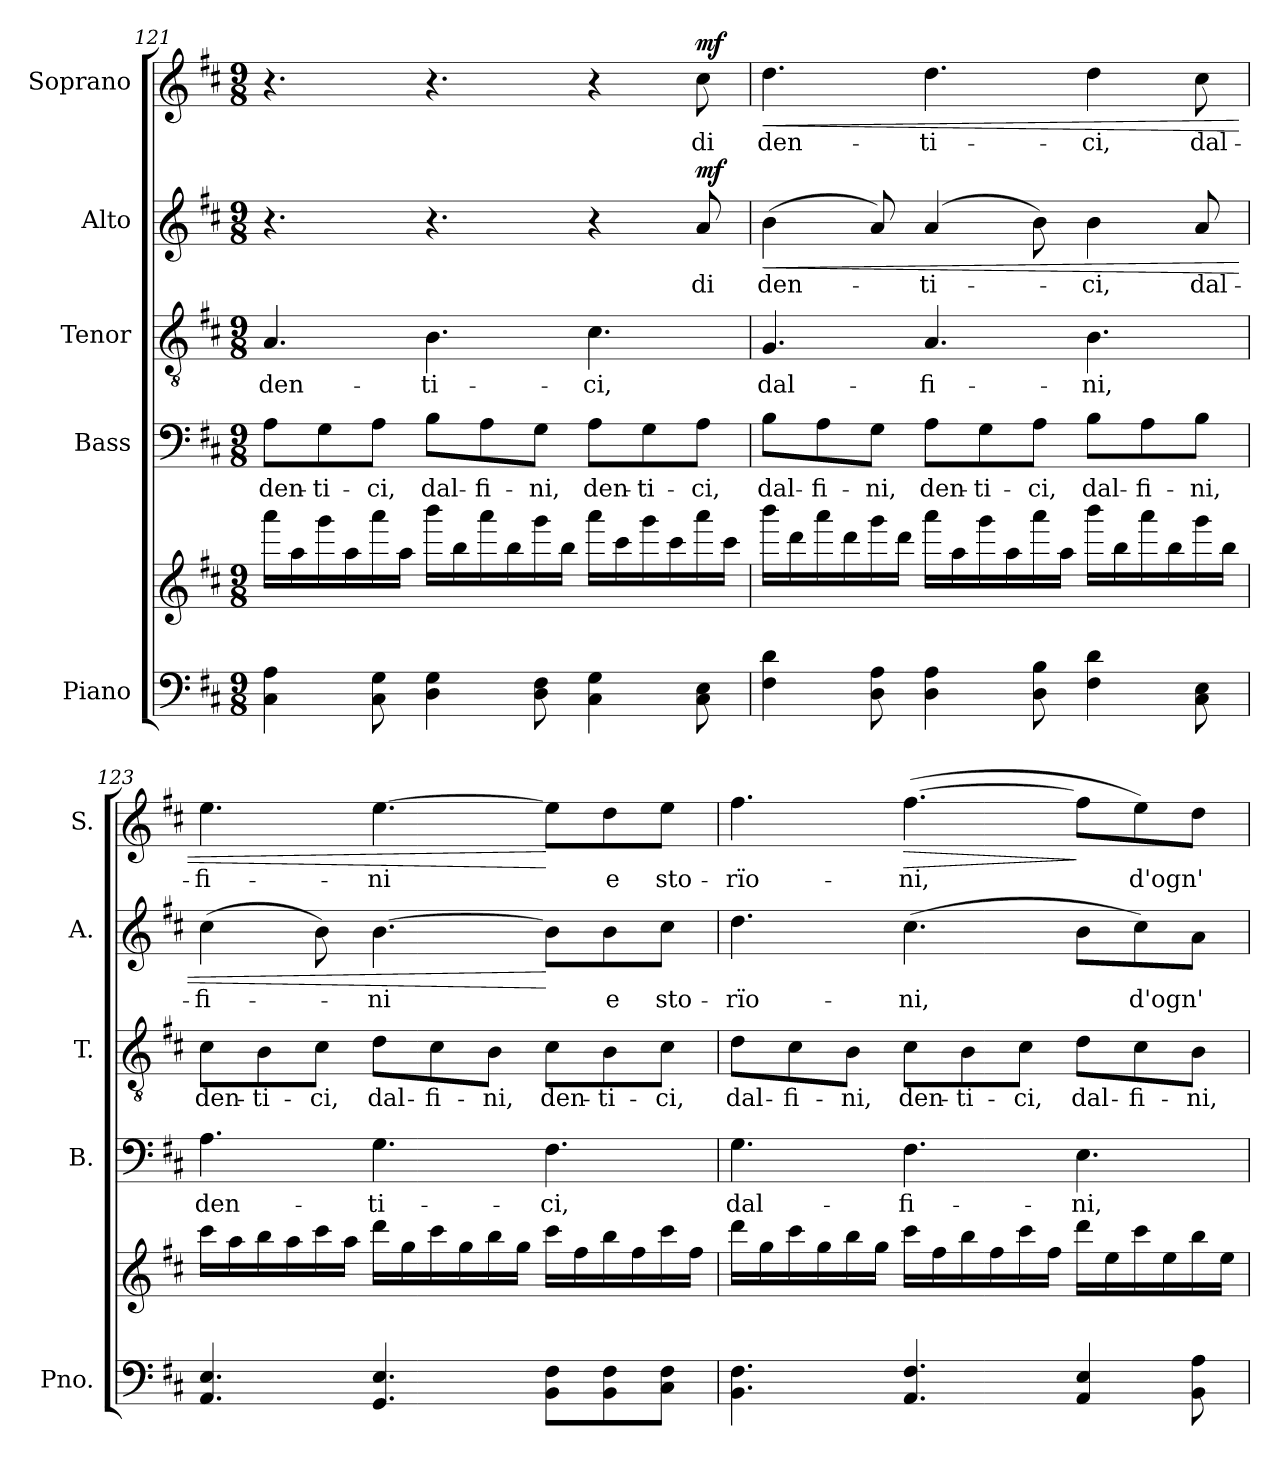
**kern	**kern	**kern	**text	**kern	**text	**kern	**text	**dynam	**kern	**text	**dynam
*part5	*part5	*part4	*part4	*part3	*part3	*part2	*part2	*part2	*part1	*part1	*part1
*staff6	*staff5	*staff4	*staff4	*staff3	*staff3	*staff2	*staff2	*staff2	*staff1	*staff1	*staff1
*I"Piano	*	*I"Bass	*	*I"Tenor	*	*I"Alto	*	*	*I"Soprano	*	*
*I'Pno.	*	*I'B.	*	*I'T.	*	*I'A.	*	*	*I'S.	*	*
!!LO:LB:g=z
*clefF4	*clefG2	*clefF4	*	*clefGv2	*	*clefG2	*	*	*clefG2	*	*
*	*	*	*	*ITrd7c12	*	*	*	*	*	*	*
*k[f#c#]	*k[f#c#]	*k[f#c#]	*	*k[f#c#]	*	*k[f#c#]	*	*	*k[f#c#]	*	*
*D:	*D:	*D:	*	*D:	*	*D:	*	*	*D:	*	*
*M9/8	*M9/8	*M9/8	*	*M9/8	*	*M9/8	*	*	*M9/8	*	*
=121	=121	=121	=121	=121	=121	=121	=121	=121	=121	=121	=121
!	!	!	!LO:LY:b:color=#000000	!	!	!	!	!	!	!	!
!	!	!	!	!	!LO:LY:b:color=#000000	!	!	!	!	!	!
4C#i\ 4Ai	16aaai\LL	8Ai\L	den-	4.AAi/	den-	4.r	.	.	4.r	.	.
.	16aai\	.	.	.	.	.	.	.	.	.	.
!	!	!	!LO:LY:b:color=#000000	!	!	!	!	!	!	!	!
.	16gggi\	8Gi\	-ti-	.	.	.	.	.	.	.	.
.	16aai\	.	.	.	.	.	.	.	.	.	.
!	!	!	!LO:LY:b:color=#000000	!	!	!	!	!	!	!	!
8C#i\ 8Gi	16aaai\	8Ai\J	-ci,	.	.	.	.	.	.	.	.
.	16aai\JJ	.	.	.	.	.	.	.	.	.	.
!	!	!	!LO:LY:b:color=#000000	!	!	!	!	!	!	!	!
!	!	!	!	!	!LO:LY:b:color=#000000	!	!	!	!	!	!
4Di\ 4Gi	16bbbi\LL	8Bi\L	dal-	4.BBi\	-ti-	4.r	.	.	4.r	.	.
.	16bbi\	.	.	.	.	.	.	.	.	.	.
!	!	!	!LO:LY:b:color=#000000	!	!	!	!	!	!	!	!
.	16aaai\	8Ai\	-fi-	.	.	.	.	.	.	.	.
.	16bbi\	.	.	.	.	.	.	.	.	.	.
!	!	!	!LO:LY:b:color=#000000	!	!	!	!	!	!	!	!
8Di\ 8F#i	16gggi\	8Gi\J	-ni,	.	.	.	.	.	.	.	.
.	16bbi\JJ	.	.	.	.	.	.	.	.	.	.
!	!	!	!LO:LY:b:color=#000000	!	!	!	!	!	!	!	!
!	!	!	!	!	!LO:LY:b:color=#000000	!	!	!	!	!	!
4C#i\ 4Gi	16aaai\LL	8Ai\L	den-	4.C#i\	-ci,	4r	.	.	4r	.	.
.	16ccc#i\	.	.	.	.	.	.	.	.	.	.
!	!	!	!LO:LY:b:color=#000000	!	!	!	!	!	!	!	!
.	16gggi\	8Gi\	-ti-	.	.	.	.	.	.	.	.
.	16ccc#i\	.	.	.	.	.	.	.	.	.	.
!	!	!	!LO:LY:b:color=#000000	!	!	!	!	!	!	!	!
!	!	!	!	!	!	!	!LO:LY:b:color=#000000	!	!	!	!
!	!	!	!	!	!	!	!	!	!	!LO:LY:b:color=#000000	!
8C#i\ 8Ei	16aaai\	8Ai\J	-ci,	.	.	8ai/	di	mf	8cc#i\	di	mf
.	16ccc#i\JJ	.	.	.	.	.	.	.	.	.	.
=122	=122	=122	=122	=122	=122	=122	=122	=122	=122	=122	=122
!	!	!	!LO:LY:b:color=#000000	!	!	!	!	!	!	!	!
!	!	!	!	!	!LO:LY:b:color=#000000	!	!	!	!	!	!
!	!	!	!	!	!	!	!LO:LY:b:color=#000000	!LO:HP:b	!	!	!
!	!	!	!	!	!	!	!	!	!	!LO:LY:b:color=#000000	!LO:HP:b
4F#i\ 4di	16bbbi\LL	8Bi\L	dal-	4.GGi/	dal-	(4bi\	den-	<	4.ddi\	den-	<
.	16dddi\	.	.	.	.	.	.	.	.	.	.
!	!	!	!LO:LY:b:color=#000000	!	!	!	!	!	!	!	!
.	16aaai\	8Ai\	-fi-	.	.	.	.	.	.	.	.
.	16dddi\	.	.	.	.	.	.	.	.	.	.
!	!	!	!LO:LY:b:color=#000000	!	!	!	!	!	!	!	!
8Di\ 8Ai	16gggi\	8Gi\J	-ni,	.	.	8ai/)	.	.	.	.	.
.	16dddi\JJ	.	.	.	.	.	.	.	.	.	.
!	!	!	!LO:LY:b:color=#000000	!	!	!	!	!	!	!	!
!	!	!	!	!	!LO:LY:b:color=#000000	!	!	!	!	!	!
!	!	!	!	!	!	!	!LO:LY:b:color=#000000	!	!	!	!
!	!	!	!	!	!	!	!	!	!	!LO:LY:b:color=#000000	!
4Di\ 4Ai	16aaai\LL	8Ai\L	den-	4.AAi/	-fi-	(4ai/	-ti-	.	4.ddi\	-ti-	.
.	16aai\	.	.	.	.	.	.	.	.	.	.
!	!	!	!LO:LY:b:color=#000000	!	!	!	!	!	!	!	!
.	16gggi\	8Gi\	-ti-	.	.	.	.	.	.	.	.
.	16aai\	.	.	.	.	.	.	.	.	.	.
!	!	!	!LO:LY:b:color=#000000	!	!	!	!	!	!	!	!
8Di\ 8Bi	16aaai\	8Ai\J	-ci,	.	.	8bi\)	.	.	.	.	.
.	16aai\JJ	.	.	.	.	.	.	.	.	.	.
!	!	!	!LO:LY:b:color=#000000	!	!	!	!	!	!	!	!
!	!	!	!	!	!LO:LY:b:color=#000000	!	!	!	!	!	!
!	!	!	!	!	!	!	!LO:LY:b:color=#000000	!	!	!	!
!	!	!	!	!	!	!	!	!	!	!LO:LY:b:color=#000000	!
4F#i\ 4di	16bbbi\LL	8Bi\L	dal-	4.BBi\	-ni,	4bi\	-ci,	.	4ddi\	-ci,	.
.	16bbi\	.	.	.	.	.	.	.	.	.	.
!	!	!	!LO:LY:b:color=#000000	!	!	!	!	!	!	!	!
.	16aaai\	8Ai\	-fi-	.	.	.	.	.	.	.	.
.	16bbi\	.	.	.	.	.	.	.	.	.	.
!	!	!	!LO:LY:b:color=#000000	!	!	!	!	!	!	!	!
!	!	!	!	!	!	!	!LO:LY:b:color=#000000	!	!	!	!
!	!	!	!	!	!	!	!	!	!	!LO:LY:b:color=#000000	!
8C#i\ 8Ei	16gggi\	8Bi\J	-ni,	.	.	8ai/	dal-	.	8cc#i\	dal-	.
.	16bbi\JJ	.	.	.	.	.	.	.	.	.	.
=123	=123	=123	=123	=123	=123	=123	=123	=123	=123	=123	=123
!	!	!	!LO:LY:b:color=#000000	!	!	!	!	!	!	!	!
!	!	!	!	!	!LO:LY:b:color=#000000	!	!	!	!	!	!
!	!	!	!	!	!	!	!LO:LY:b:color=#000000	!	!	!	!
!	!	!	!	!	!	!	!	!	!	!LO:LY:b:color=#000000	!
4.AAi/ 4.Ei	16ccc#i\LL	4.Ai\	den-	8C#i\L	den-	(4cc#i\	-fi-	.	4.eei\	-fi-	.
.	16aai\	.	.	.	.	.	.	.	.	.	.
!	!	!	!	!	!LO:LY:b:color=#000000	!	!	!	!	!	!
.	16bbi\	.	.	8BBi\	-ti-	.	.	.	.	.	.
.	16aai\	.	.	.	.	.	.	.	.	.	.
!	!	!	!	!	!LO:LY:b:color=#000000	!	!	!	!	!	!
.	16ccc#i\	.	.	8C#i\J	-ci,	8bi\)	.	.	.	.	.
.	16aai\JJ	.	.	.	.	.	.	.	.	.	.
!	!	!	!LO:LY:b:color=#000000	!	!	!	!	!	!	!	!
!	!	!	!	!	!LO:LY:b:color=#000000	!	!	!	!	!	!
!	!	!	!	!	!	!	!LO:LY:b:color=#000000	!	!	!	!
!	!	!	!	!	!	!	!	!	!	!LO:LY:b:color=#000000	!
4.GGi/ 4.Ei	16dddi\LL	4.Gi\	-ti-	8Di\L	dal-	[>4.bi\	-ni	.	[>4.eei\	-ni	.
.	16ggi\	.	.	.	.	.	.	.	.	.	.
!	!	!	!	!	!LO:LY:b:color=#000000	!	!	!	!	!	!
.	16ccc#i\	.	.	8C#i\	-fi-	.	.	.	.	.	.
.	16ggi\	.	.	.	.	.	.	.	.	.	.
!	!	!	!	!	!LO:LY:b:color=#000000	!	!	!	!	!	!
.	16bbi\	.	.	8BBi\J	-ni,	.	.	.	.	.	.
.	16ggi\JJ	.	.	.	.	.	.	.	.	.	.
!	!	!	!LO:LY:b:color=#000000	!	!	!	!	!	!	!	!
!	!	!	!	!	!LO:LY:b:color=#000000	!	!	!	!	!	!
8BBi\ 8F#iL	16ccc#i\LL	4.F#i\	-ci,	8C#i\L	den-	8bi\L]	.	[	8eei\L]	.	[
.	16ff#i\	.	.	.	.	.	.	.	.	.	.
!	!	!	!	!	!LO:LY:b:color=#000000	!	!	!	!	!	!
!	!	!	!	!	!	!	!LO:LY:b:color=#000000	!	!	!	!
!	!	!	!	!	!	!	!	!	!	!LO:LY:b:color=#000000	!
8BBi\ 8F#i	16bbi\	.	.	8BBi\	-ti-	8bi\	e	.	8ddi\	e	.
.	16ff#i\	.	.	.	.	.	.	.	.	.	.
!	!	!	!	!	!LO:LY:b:color=#000000	!	!	!	!	!	!
!	!	!	!	!	!	!	!LO:LY:b:color=#000000	!	!	!	!
!	!	!	!	!	!	!	!	!	!	!LO:LY:b:color=#000000	!
8C#i\ 8F#iJ	16ccc#i\	.	.	8C#i\J	-ci,	8cc#i\J	sto-	.	8eei\J	sto-	.
.	16ff#i\JJ	.	.	.	.	.	.	.	.	.	.
!!LO:PB:g=z
=124	=124	=124	=124	=124	=124	=124	=124	=124	=124	=124	=124
!	!	!	!LO:LY:b:color=#000000	!	!	!	!	!	!	!	!
!	!	!	!	!	!LO:LY:b:color=#000000	!	!	!	!	!	!
!	!	!	!	!	!	!	!LO:LY:b:color=#000000	!	!	!	!
!	!	!	!	!	!	!	!	!	!	!LO:LY:b:color=#000000	!
4.BBi\ 4.F#i	16dddi\LL	4.Gi\	dal-	8Di\L	dal-	4.ddi\	-rïo-	.	4.ff#i\	-rïo-	.
.	16ggi\	.	.	.	.	.	.	.	.	.	.
!	!	!	!	!	!LO:LY:b:color=#000000	!	!	!	!	!	!
.	16ccc#i\	.	.	8C#i\	-fi-	.	.	.	.	.	.
.	16ggi\	.	.	.	.	.	.	.	.	.	.
!	!	!	!	!	!LO:LY:b:color=#000000	!	!	!	!	!	!
.	16bbi\	.	.	8BBi\J	-ni,	.	.	.	.	.	.
.	16ggi\JJ	.	.	.	.	.	.	.	.	.	.
!	!	!	!LO:LY:b:color=#000000	!	!	!	!	!	!	!	!
!	!	!	!	!	!LO:LY:b:color=#000000	!	!	!	!	!	!
!	!	!	!	!	!	!	!LO:LY:b:color=#000000	!	!	!	!
!	!	!	!	!	!	!	!	!	!	!LO:LY:b:color=#000000	!LO:HP:b
4.AAi/ 4.F#i	16ccc#i\LL	4.F#i\	-fi-	8C#i\L	den-	(4.cc#i\	-ni,	.	([>4.ff#i\	-ni,	>
.	16ff#i\	.	.	.	.	.	.	.	.	.	.
!	!	!	!	!	!LO:LY:b:color=#000000	!	!	!	!	!	!
.	16bbi\	.	.	8BBi\	-ti-	.	.	.	.	.	.
.	16ff#i\	.	.	.	.	.	.	.	.	.	.
!	!	!	!	!	!LO:LY:b:color=#000000	!	!	!	!	!	!
.	16ccc#i\	.	.	8C#i\J	-ci,	.	.	.	.	.	.
.	16ff#i\JJ	.	.	.	.	.	.	.	.	.	.
!	!	!	!LO:LY:b:color=#000000	!	!	!	!	!	!	!	!
!	!	!	!	!	!LO:LY:b:color=#000000	!	!	!	!	!	!
4AAi/ 4Ei	16dddi\LL	4.Ei\	-ni,	8Di\L	dal-	8bi\L	.	.	8ff#i\L]	.	]
.	16eei\	.	.	.	.	.	.	.	.	.	.
!	!	!	!	!	!LO:LY:b:color=#000000	!	!	!	!	!	!
!	!	!	!	!	!	!	!LO:LY:b:color=#000000	!	!	!	!
!	!	!	!	!	!	!	!	!	!	!LO:LY:b:color=#000000	!
.	16ccc#i\	.	.	8C#i\	-fi-	8cc#i\)	d'ogn'	.	8eei\)	d'ogn'	.
.	16eei\	.	.	.	.	.	.	.	.	.	.
!	!	!	!	!	!LO:LY:b:color=#000000	!	!	!	!	!	!
8BBi\ 8Ai	16bbi\	.	.	8BBi\J	-ni,	8ai\J	.	.	8ddi\J	.	.
.	16eei\JJ	.	.	.	.	.	.	.	.	.	.
=	=	=	=	=	=	=	=	=	=	=	=
*-	*-	*-	*-	*-	*-	*-	*-	*-	*-	*-	*-
